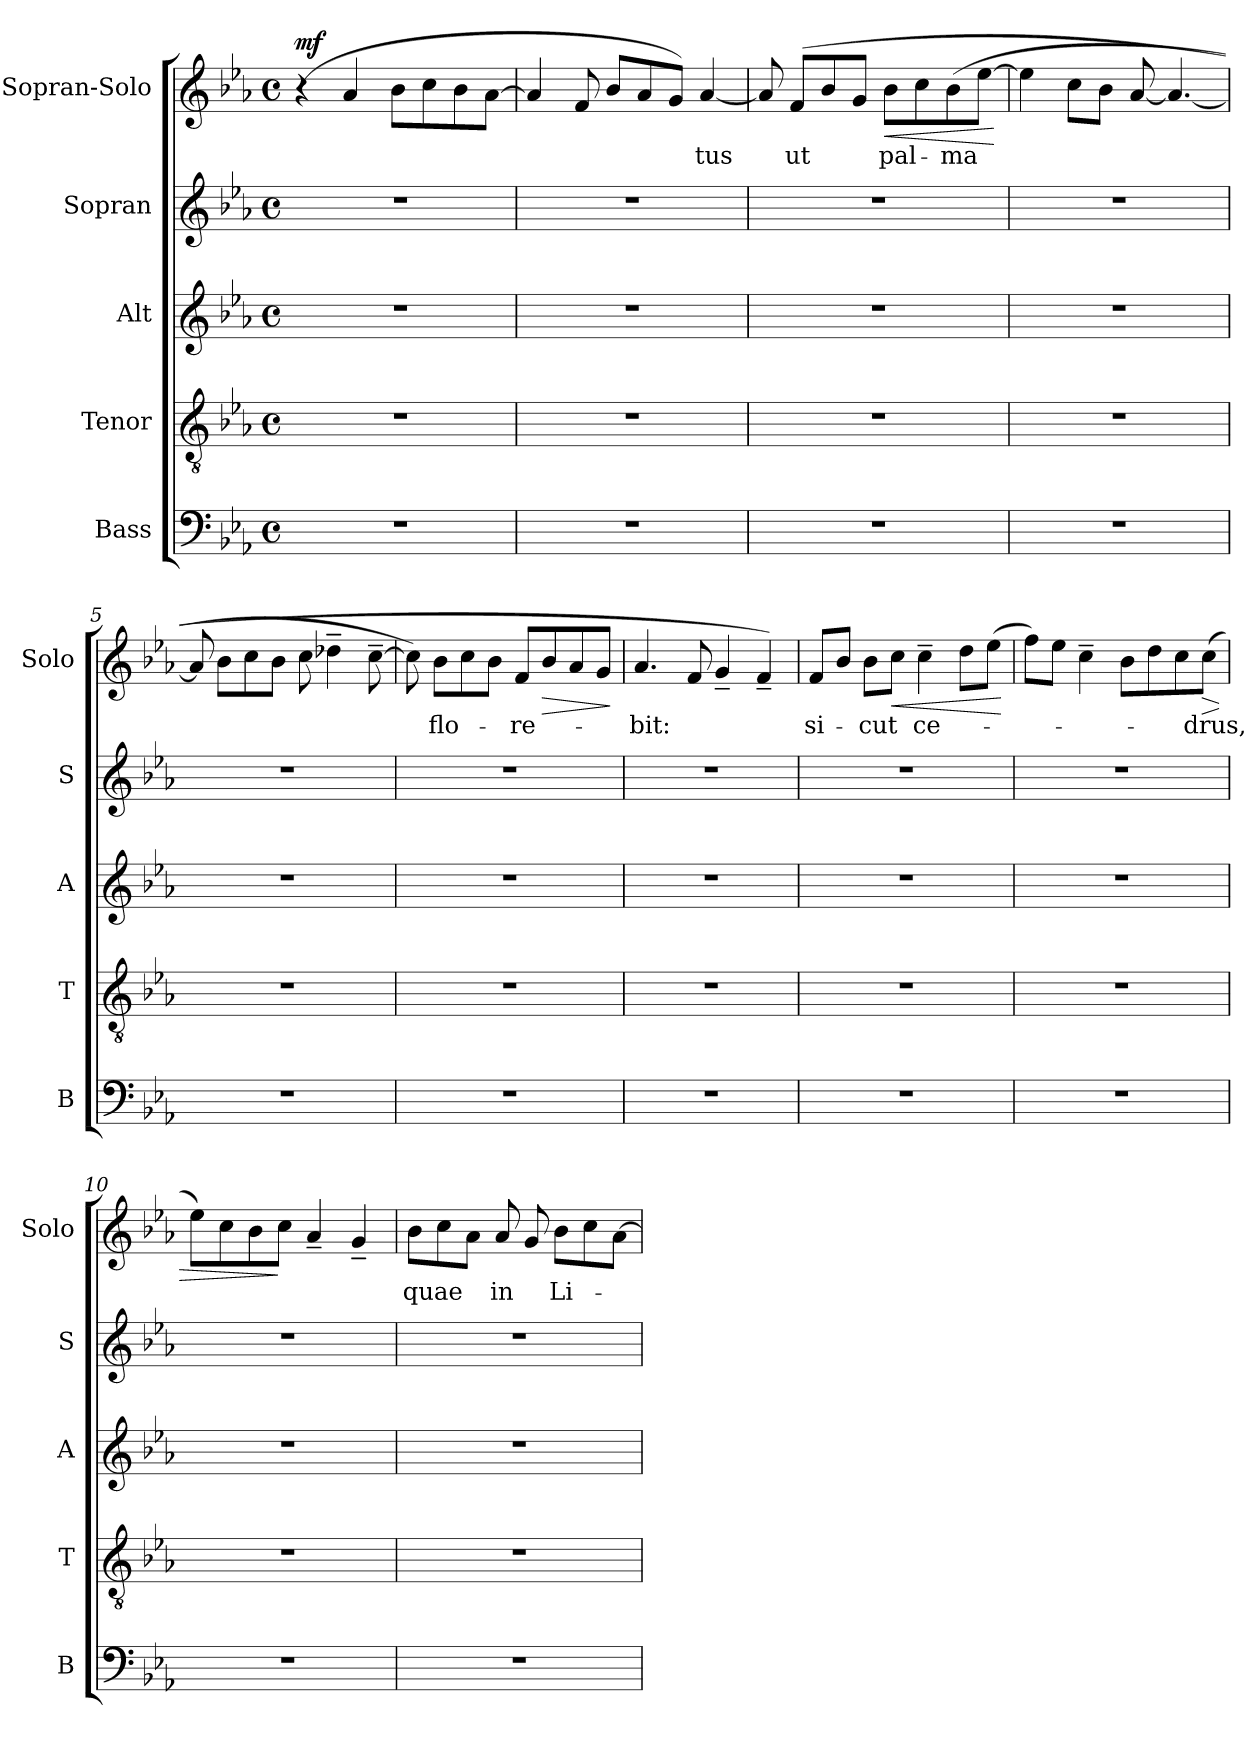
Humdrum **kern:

**kern	**kern	**kern	**kern	**kern	**text	**dynam
*part5	*part4	*part3	*part2	*part1	*part1	*part1
*staff5	*staff4	*staff3	*staff2	*staff1	*staff1	*staff1
*I"Bass	*I"Tenor	*I"Alt	*I"Sopran	*I"Sopran-Solo	*	*
*I'B	*I'T	*I'A	*I'S	*I'Solo	*	*
*clefF4	*clefGv2	*clefG2	*clefG2	*clefG2	*	*
*k[b-e-a-]	*k[b-e-a-]	*k[b-e-a-]	*k[b-e-a-]	*k[b-e-a-]	*	*
*E-:	*E-:	*E-:	*E-:	*E-:	*	*
*M4/4	*M4/4	*M4/4	*M4/4	*M4/4	*	*
*met(c)	*met(c)	*met(c)	*met(c)	*met(c)	*	*
=1	=1	=1	=1	=1	=1	=1
!	!	!	!	!	!	!LO:DY:a
1r	1r	1r	1r	(>4r	.	mf
.	.	.	.	4a-/	.	.
.	.	.	.	8b-\L	.	.
.	.	.	.	8cc\	.	.
.	.	.	.	8b-\	.	.
.	.	.	.	[8a-\J	.	.
=2	=2	=2	=2	=2	=2	=2
1r	1r	1r	1r	4a-/]	.	.
.	.	.	.	8f/	.	.
.	.	.	.	8b-/L	.	.
.	.	.	.	8a-/	.	.
.	.	.	.	8g/J)	.	.
!	!	!	!	!	!LO:LY:b	!
.	.	.	.	[4a-/	tus	.
=3	=3	=3	=3	=3	=3	=3
1r	1r	1r	1r	8a-/]	.	.
!	!	!	!	!	!LO:LY:b	!
.	.	.	.	(>8f/L	ut	.
.	.	.	.	8b-/	.	.
.	.	.	.	8g/J	.	.
!	!	!	!	!	!LO:LY:b	!LO:HP:b
.	.	.	.	8b-\L	pal-	<
.	.	.	.	8cc\	.	.
!	!	!	!	!	!LO:LY:b	!
.	.	.	.	(>8b-\	-ma	.
.	.	.	.	[8ee-\J	.	.
.	.	.	.	.	.	[
=4	=4	=4	=4	=4	=4	=4
1r	1r	1r	1r	4ee-\]	.	.
.	.	.	.	8cc\L	.	.
.	.	.	.	8b-\J	.	.
.	.	.	.	[8a-/	.	.
.	.	.	.	4.a-/_	.	.
!!LO:LB:g=z
=5	=5	=5	=5	=5	=5	=5
1r	1r	1r	1r	8a-/]	.	.
.	.	.	.	8b-\L	.	.
.	.	.	.	8cc\	.	.
.	.	.	.	8b-\J	.	.
.	.	.	.	8cc\	.	.
.	.	.	.	4dd-X~>\	.	.
.	.	.	.	[8cc~>\	.	.
=6	=6	=6	=6	=6	=6	=6
1r	1r	1r	1r	8cc\])	.	.
!	!	!	!	!	!LO:LY:b	!
.	.	.	.	8b-\L	flo-	.
.	.	.	.	8cc\	.	.
.	.	.	.	8b-\J	.	.
!	!	!	!	!	!LO:LY:b	!
.	.	.	.	8f/L	-re-	.
!	!	!	!	!	!	!LO:HP:b
.	.	.	.	8b-/	.	>
.	.	.	.	8a-/	.	.
.	.	.	.	8g/J	.	.
.	.	.	.	.	.	]
=7	=7	=7	=7	=7	=7	=7
!	!	!	!	!	!LO:LY:b	!
1r	1r	1r	1r	4.a-/	-bit:	.
.	.	.	.	8f/	.	.
.	.	.	.	4g~</	.	.
.	.	.	.	4f~</)	.	.
=8	=8	=8	=8	=8	=8	=8
!	!	!	!	!	!LO:LY:b	!
1r	1r	1r	1r	8f/L	si-	.
.	.	.	.	8b-/J	.	.
!	!	!	!	!	!LO:LY:b	!
.	.	.	.	8b-\L	-cut	.
!	!	!	!	!	!	!LO:HP:b
.	.	.	.	8cc\J	.	<
!	!	!	!	!	!LO:LY:b	!
.	.	.	.	4cc~>\	ce-	.
.	.	.	.	8dd\L	.	.
.	.	.	.	(>8ee-\J	.	.
.	.	.	.	.	.	[
!!LO:PB:g=z
=9	=9	=9	=9	=9	=9	=9
1r	1r	1r	1r	8ff\L)	.	.
.	.	.	.	8ee-\J	.	.
.	.	.	.	4cc~>\	.	.
.	.	.	.	8b-\L	.	.
.	.	.	.	8dd\	.	.
.	.	.	.	8cc\	.	.
!	!	!	!	!	!LO:LY:b	!LO:HP:b
.	.	.	.	(>8cc\J	-drus,	>
=10	=10	=10	=10	=10	=10	=10
1r	1r	1r	1r	8ee-\L)	.	.
.	.	.	.	8cc\	.	.
.	.	.	.	8b-\	.	.
.	.	.	.	8cc\J	.	]
.	.	.	.	4a-~</	.	.
.	.	.	.	4g~</	.	.
=11	=11	=11	=11	=11	=11	=11
!	!	!	!	!	!LO:LY:b	!
1r	1r	1r	1r	8b-\L	quae	.
.	.	.	.	8cc\	.	.
.	.	.	.	8a-\J	.	.
!	!	!	!	!	!LO:LY:b	!
.	.	.	.	8a-/	in	.
.	.	.	.	8g/	.	.
!	!	!	!	!	!LO:LY:b	!
.	.	.	.	8b-\L	Li-	.
.	.	.	.	8cc\	.	.
.	.	.	.	[8a-\J	.	.
=	=	=	=	=	=	=
*-	*-	*-	*-	*-	*-	*-
